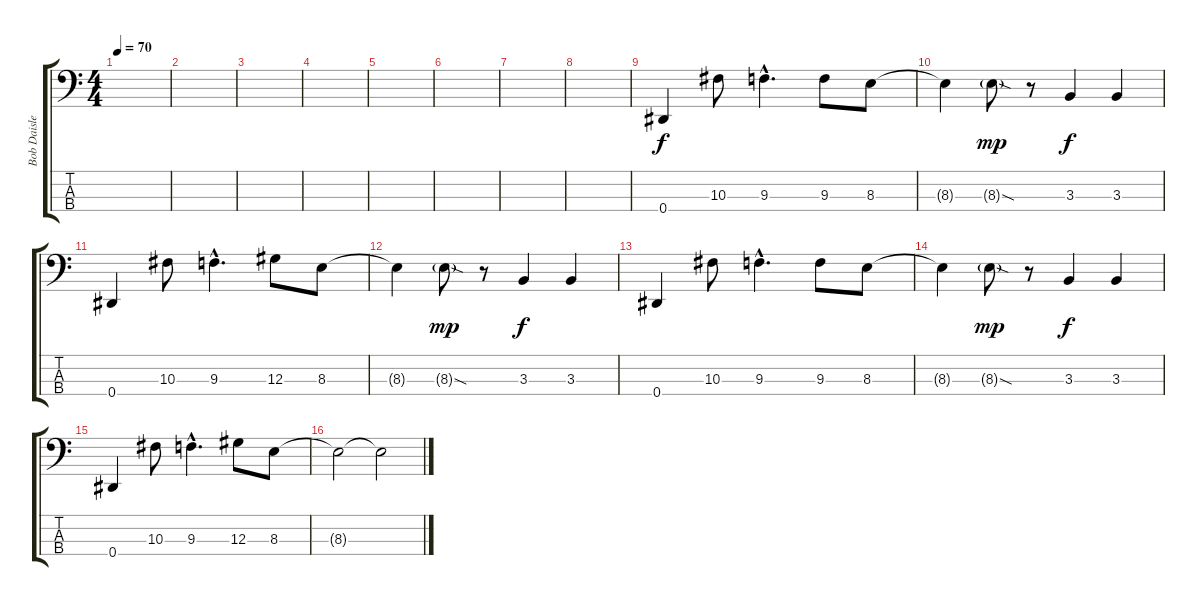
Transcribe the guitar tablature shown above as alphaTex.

\track ("Bob Daisley" "Bob Daisle") {instrument electricbassfinger}
\staff {score tabs}
\tuning (Gb2 Db2 Ab1 Eb1) {hide}
\ts (4 4)
\tempo 70
\clef f4
\ks c
|
|
|
|
|
|
|
|
0.4.4 10.3.8 9.3{hac}.4{d} 9.3.8 8.3.8 |
8.3{t}.4 8.3{sod g}.8{dy mp} r.8 3.3.4{dy f} 3.3.4 |
0.4.4 10.3.8 9.3{hac}.4{d} 12.3.8 8.3.8 |
8.3{t}.4 8.3{sod g}.8{dy mp} r.8 3.3.4{dy f} 3.3.4 |
0.4.4 10.3.8 9.3{hac}.4{d} 9.3.8 8.3.8 |
8.3{t}.4 8.3{sod g}.8{dy mp} r.8 3.3.4{dy f} 3.3.4 |
0.4.4 10.3.8 9.3{hac}.4{d} 12.3.8 8.3.8 |
8.3{t}.2 8.3{t}.2
